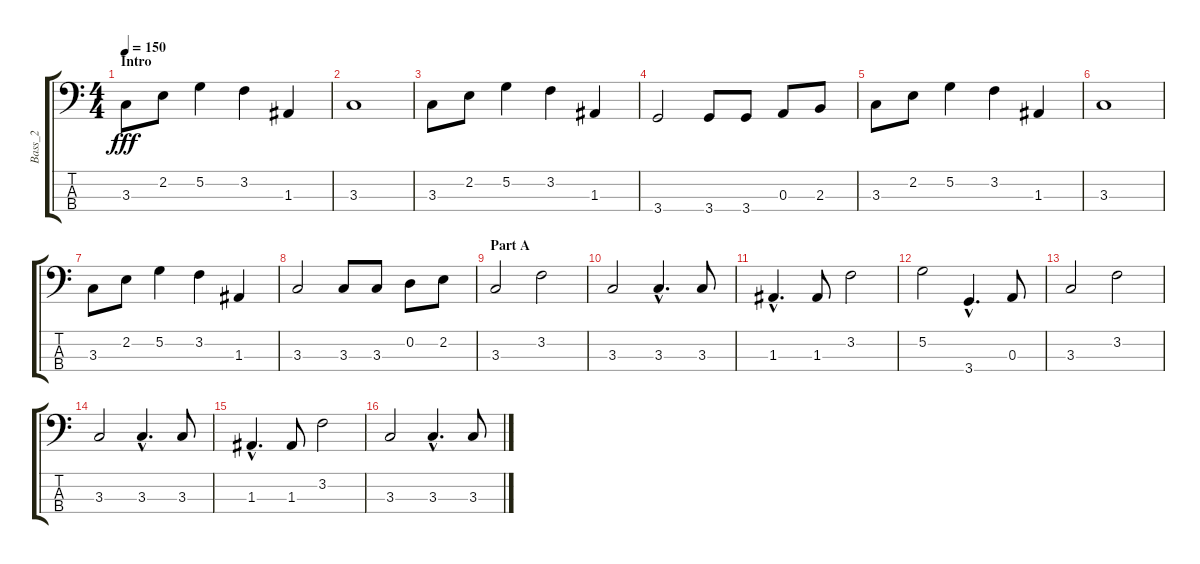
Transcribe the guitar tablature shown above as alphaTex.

\track ("Bass_2" "Bass_2") {instrument acousticbass}
\staff {score tabs}
\tuning (G2 D2 A1 E1) {hide}
\ts (4 4)
\section ("" "Intro")
\tempo 150
\clef f4
\ks c
3.3.8{dy fff instrument acousticbass} 2.2.8 5.2.4 3.2.4 1.3.4 |
3.3.1 |
3.3.8 2.2.8 5.2.4 3.2.4 1.3.4 |
3.4.2 3.4.8 3.4.8 0.3.8 2.3.8 |
3.3.8 2.2.8 5.2.4 3.2.4 1.3.4 |
3.3.1 |
3.3.8 2.2.8 5.2.4 3.2.4 1.3.4 |
3.3.2 3.3.8 3.3.8 0.2.8 2.2.8 |
\section ("" "Part A")
3.3.2 3.2.2 |
3.3.2 3.3{hac}.4{d} 3.3.8 |
1.3{hac}.4{d} 1.3.8 3.2.2 |
5.2.2 3.4{hac}.4{d} 0.3.8 |
3.3.2 3.2.2 |
3.3.2 3.3{hac}.4{d} 3.3.8 |
1.3{hac}.4{d} 1.3.8 3.2.2 |
3.3.2 3.3{hac}.4{d} 3.3.8
